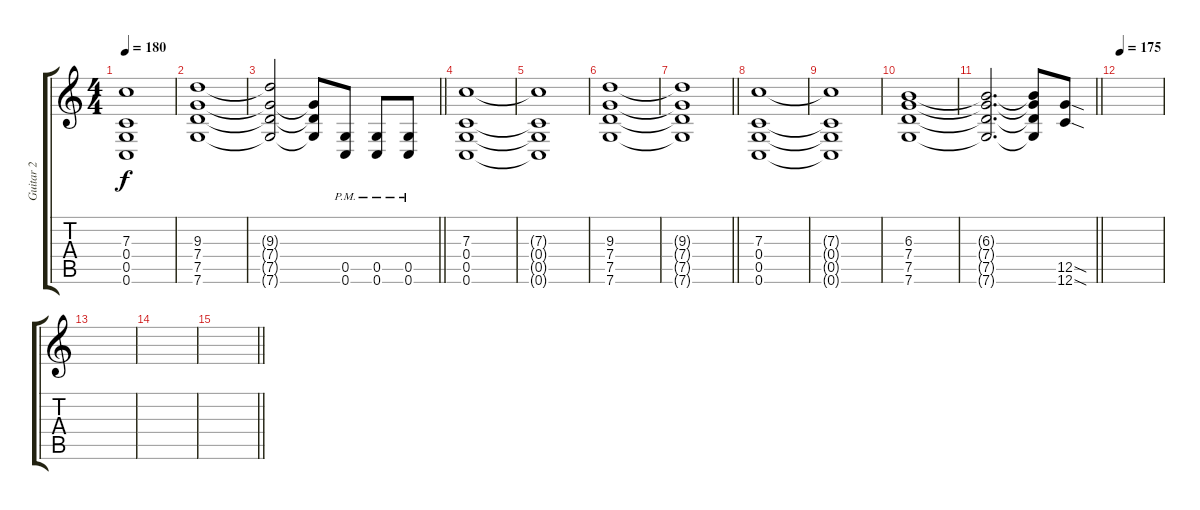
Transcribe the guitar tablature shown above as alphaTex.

\track ("Guitar 2" "Guitar 2") {instrument distortionguitar}
\staff {score tabs}
\tuning (D4 A3 F3 C3 G2 C2) {hide}
\ts (4 4)
\tempo 180
\clef g2
\ks c
(7.3{t} 0.4{t} 0.5{t} 0.6{t}).1{dy f} |
(9.3 7.4 7.5 7.6).1 |
\barLineRight lightlight
(9.3{t} 7.4{t} 7.5{t} 7.6{t}).2 (7.4{t} 7.5{t} 7.6{t}).8 (0.5{pm} 0.6{pm}).8 (0.5{pm} 0.6{pm}).8 (0.5{pm} 0.6{pm}).8 |
(7.3 0.4 0.5 0.6).1 |
(7.3{t} 0.4{t} 0.5{t} 0.6{t}).1 |
(9.3 7.4 7.5 7.6).1 |
\barLineRight lightlight
(9.3{t} 7.4{t} 7.5{t} 7.6{t}).1 |
(7.3 0.4 0.5 0.6).1 |
(7.3{t} 0.4{t} 0.5{t} 0.6{t}).1 |
(6.3 7.4 7.5 7.6).1 |
\barLineRight lightlight
(6.3{t} 7.4{t} 7.5{t} 7.6{t}).2{d} (6.3{t} 7.4{t} 7.5{t} 7.6{t}).8 (12.5{sod} 12.6{sod}).8 |
\tempo 175
|
|
|
\barLineRight lightlight
